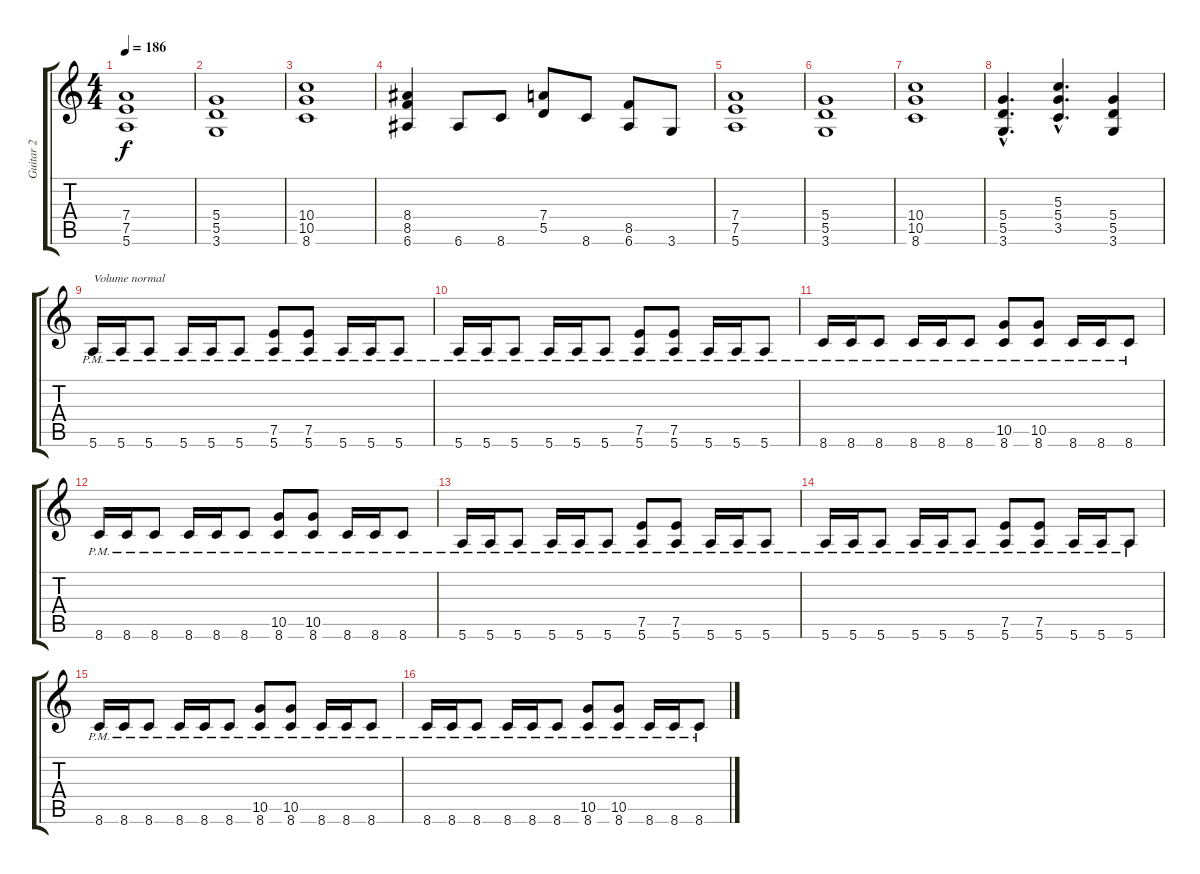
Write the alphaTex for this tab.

\track ("Guitar 2" "Guitar 2") {instrument distortionguitar}
\staff {score tabs}
\tuning (E4 B3 G3 D3 A2 E2) {hide}
\ts (4 4)
\tempo 186
\clef g2
\ks c
(7.4 7.5 5.6).1{dy f} |
(5.4 5.5 3.6).1 |
(10.4 10.5 8.6).1 |
(8.4 8.5 6.6).4 6.6.8 8.6.8 (7.4 5.5).8 8.6.8 (8.5 6.6).8 3.6.8 |
(7.4 7.5 5.6).1 |
(5.4 5.5 3.6).1 |
(10.4 10.5 8.6).1 |
(5.4{hac} 5.5{hac} 3.6{hac}).4{d} (5.3{hac} 5.4{hac} 3.5{hac}).4{d} (5.4 5.5 3.6).4 |
5.6{pm}.16{txt "Volume normal" volume 12} 5.6{pm}.16 5.6{pm}.8 5.6{pm}.16 5.6{pm}.16 5.6{pm}.8 (7.5{pm} 5.6{pm}).8 (7.5{pm} 5.6{pm}).8 5.6{pm}.16 5.6{pm}.16 5.6{pm}.8 |
5.6{pm}.16 5.6{pm}.16 5.6{pm}.8 5.6{pm}.16 5.6{pm}.16 5.6{pm}.8 (7.5{pm} 5.6{pm}).8 (7.5{pm} 5.6{pm}).8 5.6{pm}.16 5.6{pm}.16 5.6{pm}.8 |
8.6{pm}.16 8.6{pm}.16 8.6{pm}.8 8.6{pm}.16 8.6{pm}.16 8.6{pm}.8 (10.5{pm} 8.6{pm}).8 (10.5{pm} 8.6{pm}).8 8.6{pm}.16 8.6{pm}.16 8.6{pm}.8 |
8.6{pm}.16 8.6{pm}.16 8.6{pm}.8 8.6{pm}.16 8.6{pm}.16 8.6{pm}.8 (10.5{pm} 8.6{pm}).8 (10.5{pm} 8.6{pm}).8 8.6{pm}.16 8.6{pm}.16 8.6{pm}.8 |
5.6{pm}.16 5.6{pm}.16 5.6{pm}.8 5.6{pm}.16 5.6{pm}.16 5.6{pm}.8 (7.5{pm} 5.6{pm}).8 (7.5{pm} 5.6{pm}).8 5.6{pm}.16 5.6{pm}.16 5.6{pm}.8 |
5.6{pm}.16 5.6{pm}.16 5.6{pm}.8 5.6{pm}.16 5.6{pm}.16 5.6{pm}.8 (7.5{pm} 5.6{pm}).8 (7.5{pm} 5.6{pm}).8 5.6{pm}.16 5.6{pm}.16 5.6{pm}.8 |
8.6{pm}.16 8.6{pm}.16 8.6{pm}.8 8.6{pm}.16 8.6{pm}.16 8.6{pm}.8 (10.5{pm} 8.6{pm}).8 (10.5{pm} 8.6{pm}).8 8.6{pm}.16 8.6{pm}.16 8.6{pm}.8 |
8.6{pm}.16 8.6{pm}.16 8.6{pm}.8 8.6{pm}.16 8.6{pm}.16 8.6{pm}.8 (10.5{pm} 8.6{pm}).8 (10.5{pm} 8.6{pm}).8 8.6{pm}.16 8.6{pm}.16 8.6{pm}.8
